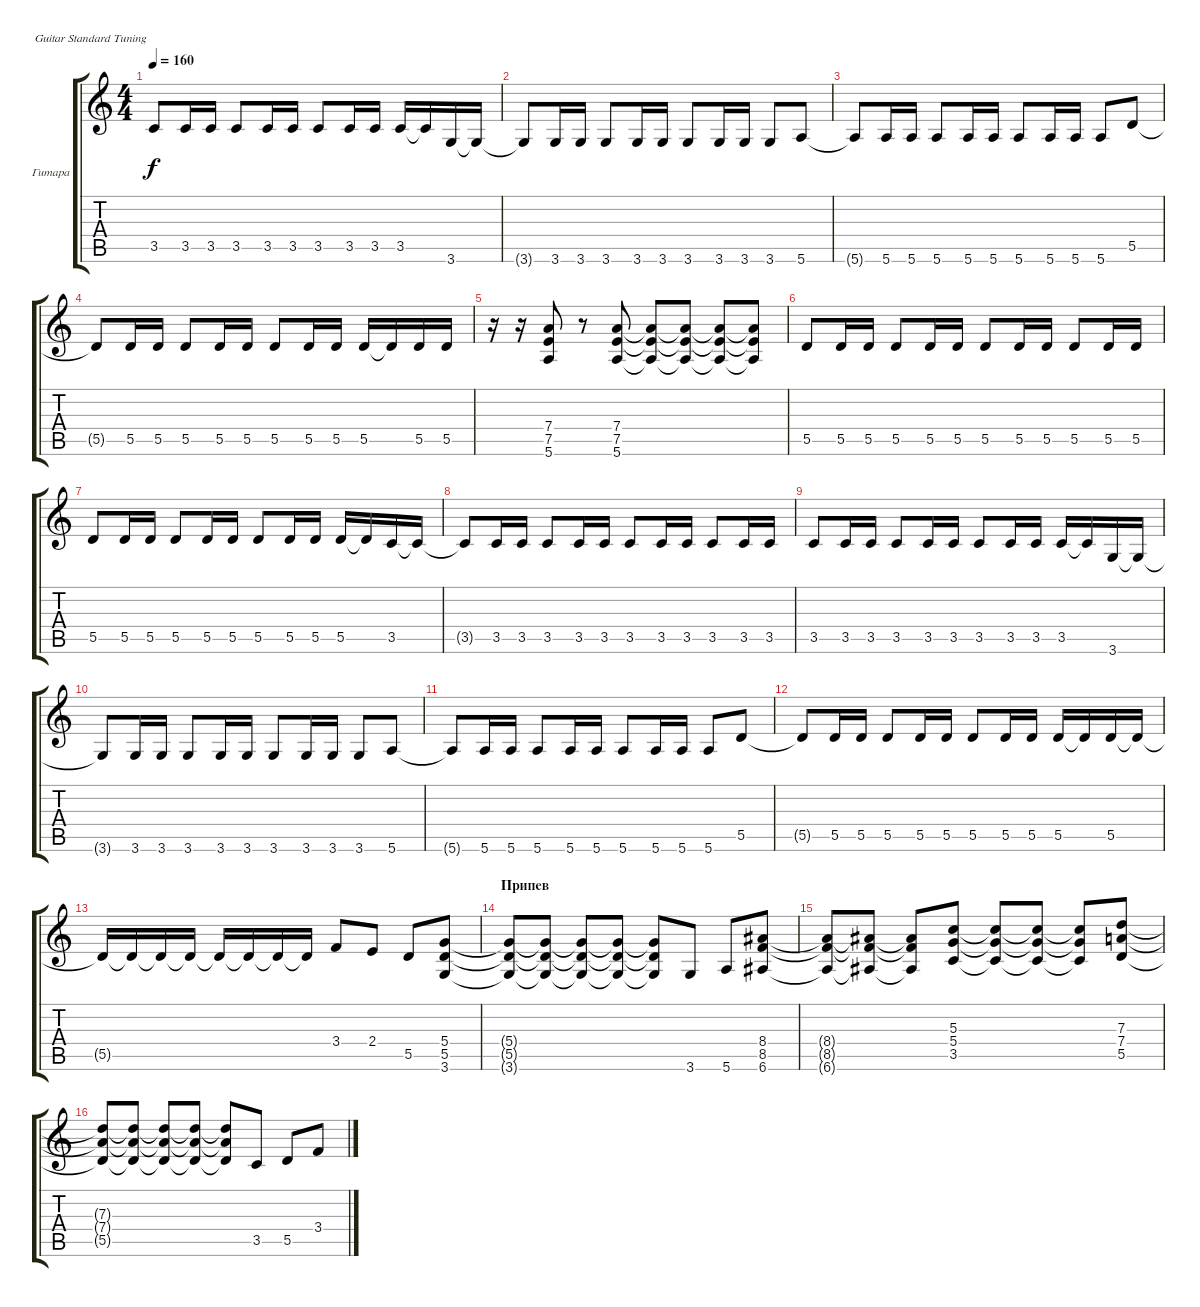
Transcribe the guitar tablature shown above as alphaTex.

\bracketExtendMode groupsimilarinstruments
\firstSystemTrackNameOrientation horizontal
\otherSystemsTrackNameOrientation horizontal
\track ("Владимир Холстинин" "Гитара") {instrument distortionguitar}
\staff {score tabs}
\tuning (E4 B3 G3 D3 A2 E2)
\ts (4 4)
\tempo 160
\clef g2
\ks c
3.5.8{dy f} 3.5.16 3.5.16 3.5.8 3.5.16 3.5.16 3.5.8 3.5.16 3.5.16 3.5.16 3.5{t}.16 3.6.16 3.6{t}.16 |
3.6{t}.8 3.6.16 3.6.16 3.6.8 3.6.16 3.6.16 3.6.8 3.6.16 3.6.16 3.6.8 5.6.8 |
5.6{t}.8 5.6.16 5.6.16 5.6.8 5.6.16 5.6.16 5.6.8 5.6.16 5.6.16 5.6.8 5.5.8 |
5.5{t}.8 5.5.16 5.5.16 5.5.8 5.5.16 5.5.16 5.5.8 5.5.16 5.5.16 5.5.16 5.5{t}.16 5.5.16 5.5.16 |
r.16 r.16 (7.4 7.5 5.6).8 r.8 (7.4 7.5 5.6).8 (7.4{t} 7.5{t} 5.6{t}).8 (7.4{t} 7.5{t} 5.6{t}).8 (7.4{t} 7.5{t} 5.6{t}).8 (7.4{t} 7.5{t} 5.6{t}).8 |
5.5.8 5.5.16 5.5.16 5.5.8 5.5.16 5.5.16 5.5.8 5.5.16 5.5.16 5.5.8 5.5.16 5.5.16 |
5.5.8 5.5.16 5.5.16 5.5.8 5.5.16 5.5.16 5.5.8 5.5.16 5.5.16 5.5.16 5.5{t}.16 3.5.16 3.5{t}.16 |
3.5{t}.8 3.5.16 3.5.16 3.5.8 3.5.16 3.5.16 3.5.8 3.5.16 3.5.16 3.5.8 3.5.16 3.5.16 |
3.5.8 3.5.16 3.5.16 3.5.8 3.5.16 3.5.16 3.5.8 3.5.16 3.5.16 3.5.16 3.5{t}.16 3.6.16 3.6{t}.16 |
3.6{t}.8 3.6.16 3.6.16 3.6.8 3.6.16 3.6.16 3.6.8 3.6.16 3.6.16 3.6.8 5.6.8 |
5.6{t}.8 5.6.16 5.6.16 5.6.8 5.6.16 5.6.16 5.6.8 5.6.16 5.6.16 5.6.8 5.5.8 |
5.5{t}.8 5.5.16 5.5.16 5.5.8 5.5.16 5.5.16 5.5.8 5.5.16 5.5.16 5.5.16 5.5{t}.16 5.5.16 5.5{t}.16 |
5.5{t}.16 5.5{t}.16 5.5{t}.16 5.5{t}.16 5.5{t}.16 5.5{t}.16 5.5{t}.16 5.5{t}.16 3.4.8 2.4.8 5.5.8 (5.4 5.5 3.6).8 |
\section ("" "Припев")
(5.4{t} 5.5{t} 3.6{t}).8 (5.4{t} 5.5{t} 3.6{t}).8 (5.4{t} 5.5{t} 3.6{t}).8 (5.4{t} 5.5{t} 3.6{t}).8 (5.4{t} 5.5{t} 3.6{t}).8 3.6.8 5.6.8 (8.4 8.5 6.6).8 |
(8.4{t} 8.5{t} 6.6{t}).8 (8.4{t} 8.5{t} 6.6{t}).8 (8.4{t} 8.5{t} 6.6{t}).8 (5.3 5.4 3.5).8 (5.3{t} 5.4{t} 3.5{t}).8 (5.3{t} 5.4{t} 3.5{t}).8 (5.3{t} 5.4{t} 3.5{t}).8 (7.3 7.4 5.5).8 |
(7.3{t} 7.4{t} 5.5{t}).8 (7.3{t} 7.4{t} 5.5{t}).8 (7.3{t} 7.4{t} 5.5{t}).8 (7.3{t} 7.4{t} 5.5{t}).8 (7.3{t} 7.4{t} 5.5{t}).8 3.5.8 5.5.8 3.4.8
